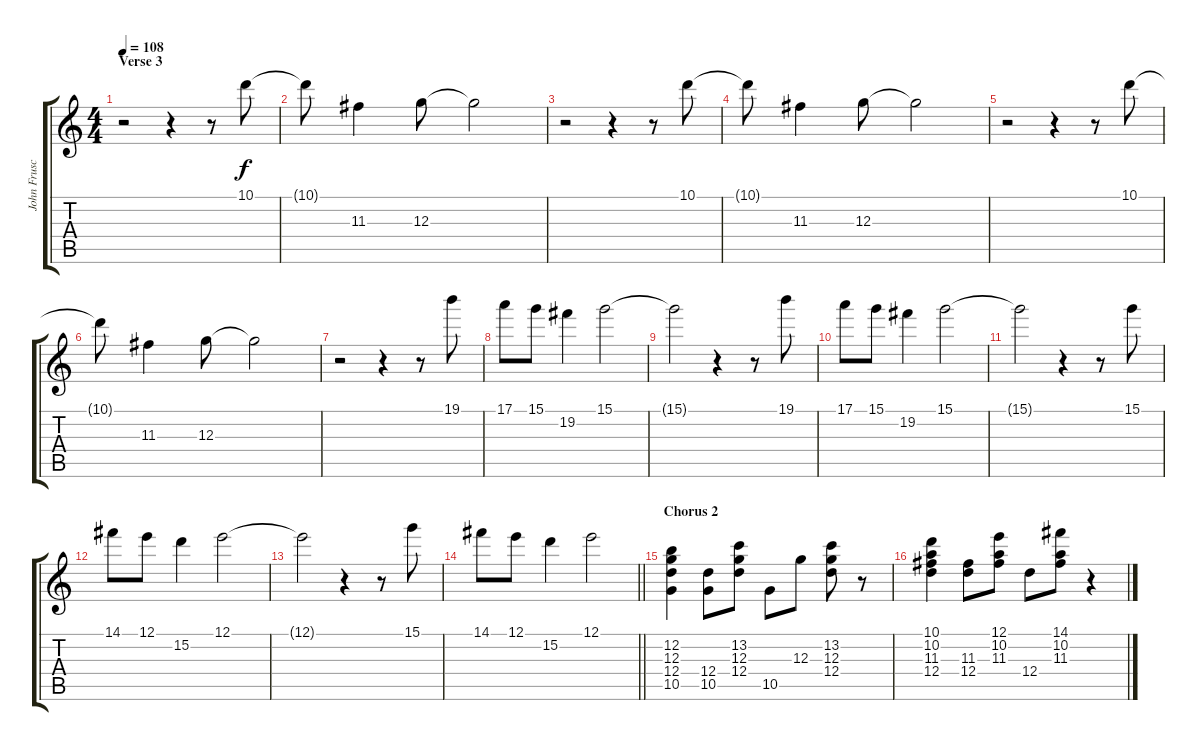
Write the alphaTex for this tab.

\track ("John Frusciante | Gtr. 3" "John Frusc") {instrument electricguitarclean}
\staff {score tabs}
\tuning (E4 B3 G3 D3 A2 E2) {hide}
\ts (4 4)
\section ("" "Verse 3")
\tempo 108
\clef g2
\ks c
r.2{dy f} r.4 r.8 10.1.8 |
10.1{t}.8 11.3.4 12.3.8 12.3{t}.2 |
r.2 r.4 r.8 10.1.8 |
10.1{t}.8 11.3.4 12.3.8 12.3{t}.2 |
r.2 r.4 r.8 10.1.8 |
10.1{t}.8 11.3.4 12.3.8 12.3{t}.2 |
r.2 r.4 r.8 19.1.8 |
17.1.8 15.1.8 19.2.4 15.1.2 |
15.1{t}.2 r.4 r.8 19.1.8 |
17.1.8 15.1.8 19.2.4 15.1.2 |
15.1{t}.2 r.4 r.8 15.1.8 |
14.1.8 12.1.8 15.2.4 12.1.2 |
12.1{t}.2 r.4 r.8 15.1.8 |
\barLineRight lightlight
14.1.8 12.1.8 15.2.4 12.1.2 |
\section ("" "Chorus 2")
(12.2 12.3 12.4 10.5).4 (12.4 10.5).8 (13.2 12.3 12.4).8 10.5.8 12.3.8 (13.2 12.3 12.4).8 r.8 |
(10.1 10.2 11.3 12.4).4 (11.3 12.4).8 (12.1 10.2 11.3).8 12.4.8 (14.1 10.2 11.3).8 r.4
